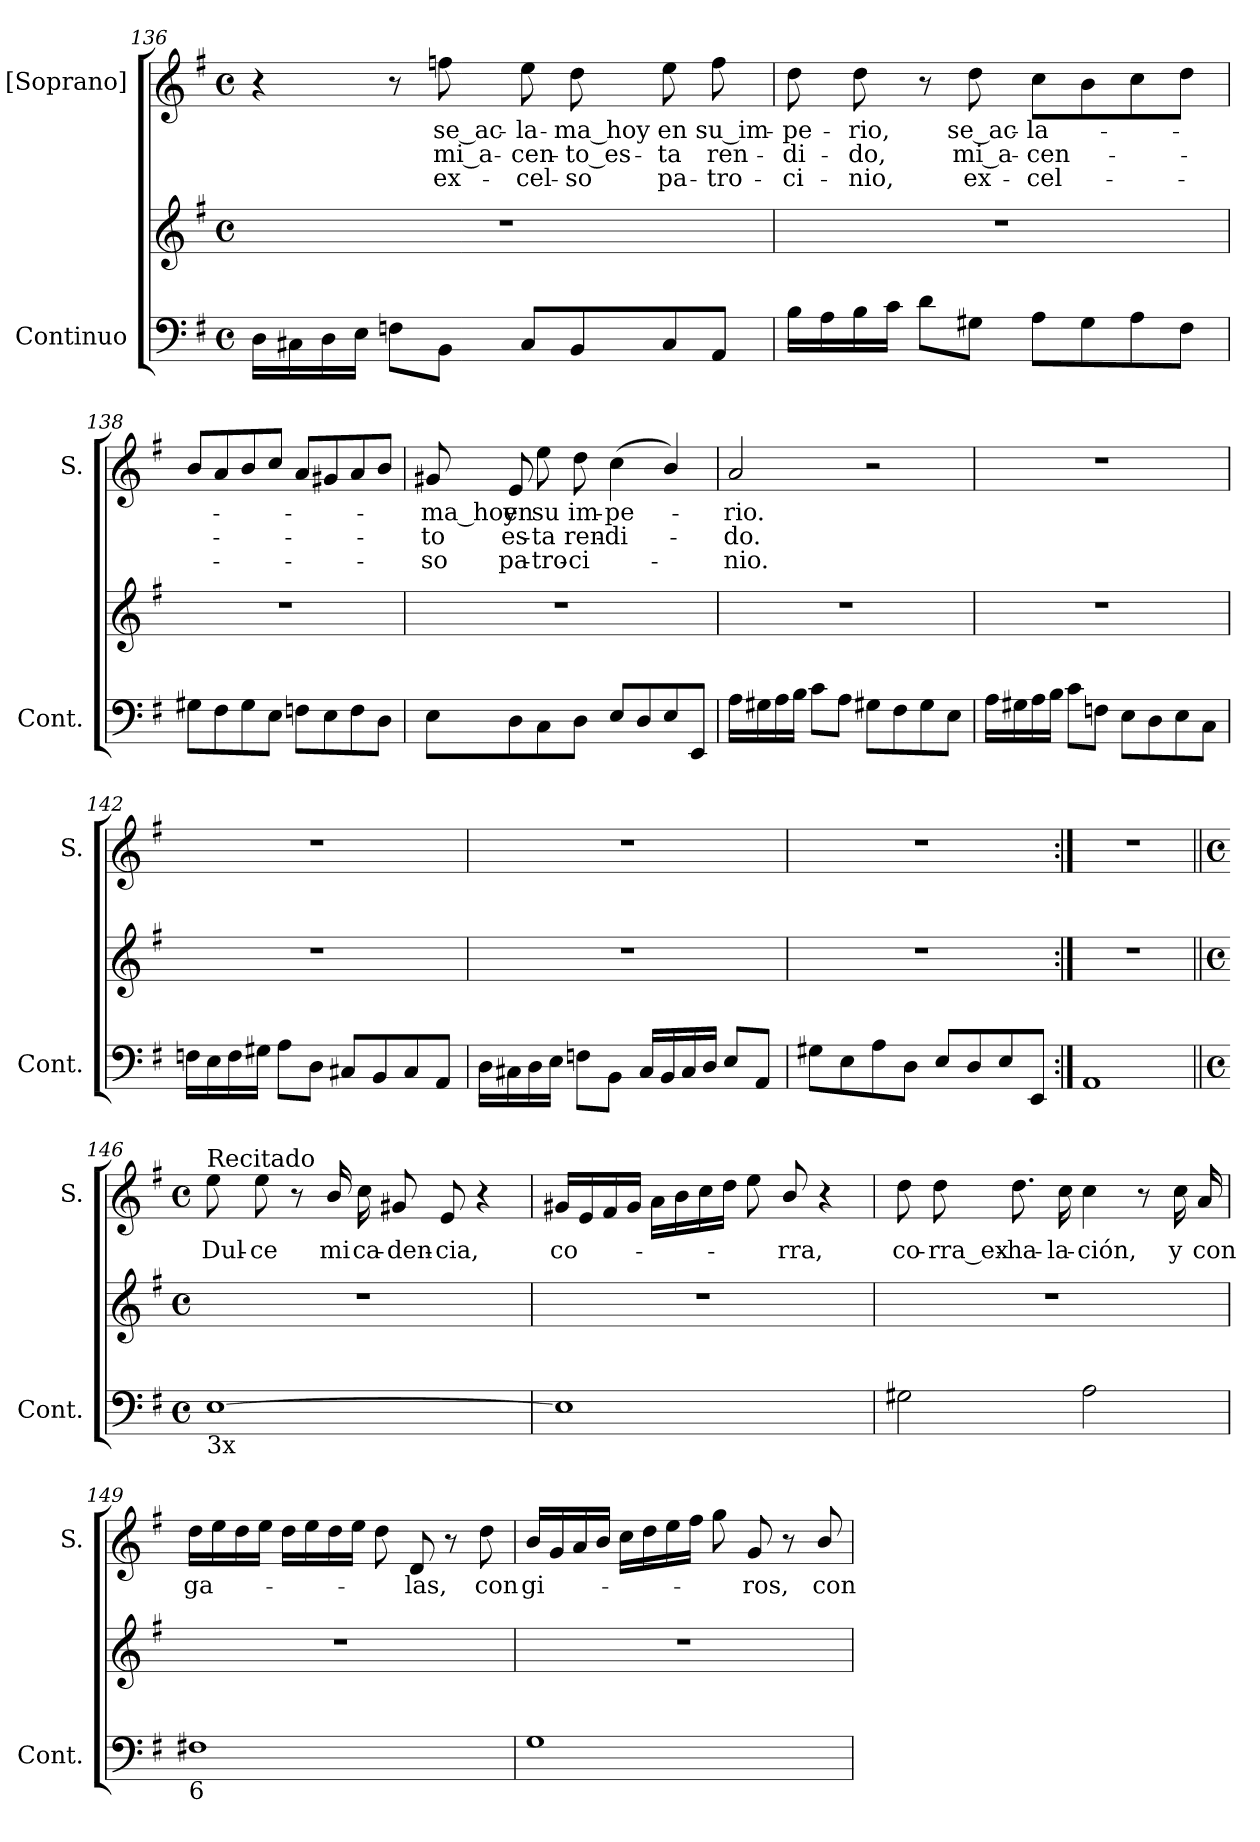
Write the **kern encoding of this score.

**kern	**kern	**kern	**text	**text	**text
*part2	*part2	*part1	*part1	*part1	*part1
*staff3	*staff2	*staff1	*staff1	*staff1	*staff1
*I"Continuo	*	*I"[Soprano]	*	*	*
*I'Cont.	*	*I'S.	*	*	*
*clefF4	*clefG2	*clefG2	*	*	*
*k[f#]	*k[f#]	*k[f#]	*	*	*
*G:	*G:	*G:	*	*	*
*M4/4	*M4/4	*M4/4	*	*	*
*met(c)	*met(c)	*met(c)	*	*	*
=136	=136	=136	=136	=136	=136
16Di\LL	1r	4r	.	.	.
16C#Xi\	.	.	.	.	.
16Di\	.	.	.	.	.
16Ei\JJ	.	.	.	.	.
8Fni\L	.	8r	.	.	.
!	!	!	!LO:LY:b:color=#000000	!LO:LY:b:color=#000000	!LO:LY:b:color=#000000
8BBi\J	.	8ffni\	se_ac-	mi_a-	ex-
!	!	!	!LO:LY:b:color=#000000	!LO:LY:b:color=#000000	!LO:LY:b:color=#000000
8C#i/L	.	8eei\	-la-	-cen-	-cel-
!	!	!	!LO:LY:b:color=#000000	!LO:LY:b:color=#000000	!LO:LY:b:color=#000000
8BBi/	.	8ddi\	-ma_hoy	-to_es-	-so
!	!	!	!LO:LY:b:color=#000000	!LO:LY:b:color=#000000	!LO:LY:b:color=#000000
8C#i/	.	8eei\	en	-ta	pa-
!	!	!	!LO:LY:b:color=#000000	!LO:LY:b:color=#000000	!LO:LY:b:color=#000000
8AAi/J	.	8ffi\	su_im-	ren-	-tro-
!!LO:LB:g=z
=137	=137	=137	=137	=137	=137
!	!	!	!LO:LY:b:color=#000000	!LO:LY:b:color=#000000	!LO:LY:b:color=#000000
16Bi\LL	1r	8ddi\	-pe-	-di-	-ci-
16Ai\	.	.	.	.	.
!	!	!	!LO:LY:b:color=#000000	!LO:LY:b:color=#000000	!LO:LY:b:color=#000000
16Bi\	.	8ddi\	-rio,	-do,	-nio,
16ci\JJ	.	.	.	.	.
8di\L	.	8r	.	.	.
!	!	!	!LO:LY:b:color=#000000	!LO:LY:b:color=#000000	!LO:LY:b:color=#000000
8G#Xi\J	.	8ddi\	se_ac-	mi_a-	ex-
!	!	!	!LO:LY:b:color=#000000	!LO:LY:b:color=#000000	!LO:LY:b:color=#000000
8Ai\L	.	8cci\L	-la-	-cen-	-cel-
8G#i\	.	8bi\	.	.	.
8Ai\	.	8cci\	.	.	.
8F#i\J	.	8ddi\J	.	.	.
=138	=138	=138	=138	=138	=138
8G#Xi\L	1r	8bi/L	.	.	.
8F#i\	.	8ai/	.	.	.
8G#i\	.	8bi/	.	.	.
8Ei\J	.	8cci/J	.	.	.
8Fni\L	.	8ai/L	.	.	.
8Ei\	.	8g#Xi/	.	.	.
8Fi\	.	8ai/	.	.	.
8Di\J	.	8bi/J	.	.	.
=139	=139	=139	=139	=139	=139
!	!	!	!LO:LY:b:color=#000000	!LO:LY:b:color=#000000	!LO:LY:b:color=#000000
8Ei\L	1r	8g#Xi/	-ma_hoy	-to	-so
!	!	!	!LO:LY:b:color=#000000	!LO:LY:b:color=#000000	!LO:LY:b:color=#000000
8Di\	.	8ei/	en	es-	pa-
!	!	!	!LO:LY:b:color=#000000	!LO:LY:b:color=#000000	!LO:LY:b:color=#000000
8Ci\	.	8eei\	su	-ta	-tro-
!	!	!	!LO:LY:b:color=#000000	!LO:LY:b:color=#000000	!LO:LY:b:color=#000000
8Di\J	.	8ddi\	im-	ren-	-ci-
!	!	!	!LO:LY:b:color=#000000	!LO:LY:b:color=#000000	!
8Ei/L	.	(4cci\	-pe-	-di-	.
8Di/	.	.	.	.	.
8Ei/	.	4bi/)	.	.	.
8EEi/J	.	.	.	.	.
=140	=140	=140	=140	=140	=140
!	!	!	!LO:LY:b:color=#000000	!LO:LY:b:color=#000000	!LO:LY:b:color=#000000
16Ai\LL	1r	2ai/	-rio.	-do.	-nio.
16G#Xi\	.	.	.	.	.
16Ai\	.	.	.	.	.
16Bi\JJ	.	.	.	.	.
8ci\L	.	.	.	.	.
8Ai\J	.	.	.	.	.
8G#Xi\L	.	2r	.	.	.
8F#i\	.	.	.	.	.
8G#i\	.	.	.	.	.
8Ei\J	.	.	.	.	.
!!LO:LB:g=z
=141	=141	=141	=141	=141	=141
16Ai\LL	1r	1r	.	.	.
16G#Xi\	.	.	.	.	.
16Ai\	.	.	.	.	.
16Bi\JJ	.	.	.	.	.
8ci\L	.	.	.	.	.
8Fni\J	.	.	.	.	.
8Ei\L	.	.	.	.	.
8Di\	.	.	.	.	.
8Ei\	.	.	.	.	.
8Ci\J	.	.	.	.	.
=142	=142	=142	=142	=142	=142
16Fni\LL	1r	1r	.	.	.
16Ei\	.	.	.	.	.
16Fi\	.	.	.	.	.
16G#Xi\JJ	.	.	.	.	.
8Ai\L	.	.	.	.	.
8Di\J	.	.	.	.	.
8C#Xi/L	.	.	.	.	.
8BBi/	.	.	.	.	.
8C#i/	.	.	.	.	.
8AAi/J	.	.	.	.	.
!!LO:LB:g=z
=143	=143	=143	=143	=143	=143
16Di\LL	1r	1r	.	.	.
16C#Xi\	.	.	.	.	.
16Di\	.	.	.	.	.
16Ei\JJ	.	.	.	.	.
8Fni\L	.	.	.	.	.
8BBi\J	.	.	.	.	.
16C#i/LL	.	.	.	.	.
16BBi/	.	.	.	.	.
16C#i/	.	.	.	.	.
16Di/JJ	.	.	.	.	.
8Ei/L	.	.	.	.	.
8AAi/J	.	.	.	.	.
=144	=144	=144	=144	=144	=144
8G#Xi\L	1r	1r	.	.	.
8Ei\	.	.	.	.	.
8Ai\	.	.	.	.	.
8Di\J	.	.	.	.	.
8Ei/L	.	.	.	.	.
8Di/	.	.	.	.	.
8Ei/	.	.	.	.	.
8EEi/J	.	.	.	.	.
=145:|!	=145:|!	=145:|!	=145:|!	=145:|!	=145:|!
1AAi	1r	1r	.	.	.
!!LO:PB:g=z
=146||	=146||	=146||	=146||	=146||	=146||
*M4/4	*M4/4	*M4/4	*	*	*
*met(c)	*met(c)	*met(c)	*	*	*
!	!	!LO:TX:a:t=Recitado	!	!	!
!LO:TX:b:t=3x	!	!	!	!	!
!	!	!	!LO:LY:b:color=#000000	!	!
[1Ei	1r	8eei\	Dul-	.	.
!	!	!	!LO:LY:b:color=#000000	!	!
.	.	8eei\	-ce	.	.
.	.	8r	.	.	.
!	!	!	!LO:LY:b:color=#000000	!	!
.	.	16bi/	mi	.	.
!	!	!	!LO:LY:b:color=#000000	!	!
.	.	16cci\	ca-	.	.
!	!	!	!LO:LY:b:color=#000000	!	!
.	.	8g#Xi/	-den-	.	.
!	!	!	!LO:LY:b:color=#000000	!	!
.	.	8ei/	-cia,	.	.
.	.	4r	.	.	.
=147	=147	=147	=147	=147	=147
!	!	!	!LO:LY:b:color=#000000	!	!
1Ei]	1r	16g#Xi/LL	co-	.	.
.	.	16ei/	.	.	.
.	.	16f#i/	.	.	.
.	.	16g#i/JJ	.	.	.
.	.	16ai\LL	.	.	.
.	.	16bi\	.	.	.
.	.	16cci\	.	.	.
.	.	16ddi\JJ	.	.	.
.	.	8eei\	.	.	.
!	!	!	!LO:LY:b:color=#000000	!	!
.	.	8bi/	-rra,	.	.
.	.	4r	.	.	.
=148	=148	=148	=148	=148	=148
!	!	!	!LO:LY:b:color=#000000	!	!
2G#Xi\	1r	8ddi\	co-	.	.
!	!	!	!LO:LY:b:color=#000000	!	!
.	.	8ddi\	-rra_ex-	.	.
!	!	!	!LO:LY:b:color=#000000	!	!
.	.	8.ddi\	-ha-	.	.
!	!	!	!LO:LY:b:color=#000000	!	!
.	.	16cci\	-la-	.	.
!	!	!	!LO:LY:b:color=#000000	!	!
2Ai\	.	4cci\	-ción,	.	.
.	.	8r	.	.	.
!	!	!	!LO:LY:b:color=#000000	!	!
.	.	16cci\	y	.	.
!	!	!	!LO:LY:b:color=#000000	!	!
.	.	16ai/	con	.	.
!!LO:LB:g=z
=149	=149	=149	=149	=149	=149
!LO:TX:b:t=6	!	!	!	!	!
!	!	!	!LO:LY:b:color=#000000	!	!
1F#Xi	1r	16ddi\LL	ga-	.	.
.	.	16eei\	.	.	.
.	.	16ddi\	.	.	.
.	.	16eei\JJ	.	.	.
.	.	16ddi\LL	.	.	.
.	.	16eei\	.	.	.
.	.	16ddi\	.	.	.
.	.	16eei\JJ	.	.	.
.	.	8ddi\	.	.	.
!	!	!	!LO:LY:b:color=#000000	!	!
.	.	8di/	-las,	.	.
.	.	8r	.	.	.
!	!	!	!LO:LY:b:color=#000000	!	!
.	.	8ddi\	con	.	.
=150	=150	=150	=150	=150	=150
!	!	!	!LO:LY:b:color=#000000	!	!
1Gi	1r	16bi/LL	gi-	.	.
.	.	16gi/	.	.	.
.	.	16ai/	.	.	.
.	.	16bi/JJ	.	.	.
.	.	16cci\LL	.	.	.
.	.	16ddi\	.	.	.
.	.	16eei\	.	.	.
.	.	16ff#i\JJ	.	.	.
.	.	8ggi\	.	.	.
!	!	!	!LO:LY:b:color=#000000	!	!
.	.	8gi/	-ros,	.	.
.	.	8r	.	.	.
!	!	!	!LO:LY:b:color=#000000	!	!
.	.	8bi/	con	.	.
=	=	=	=	=	=
*-	*-	*-	*-	*-	*-
